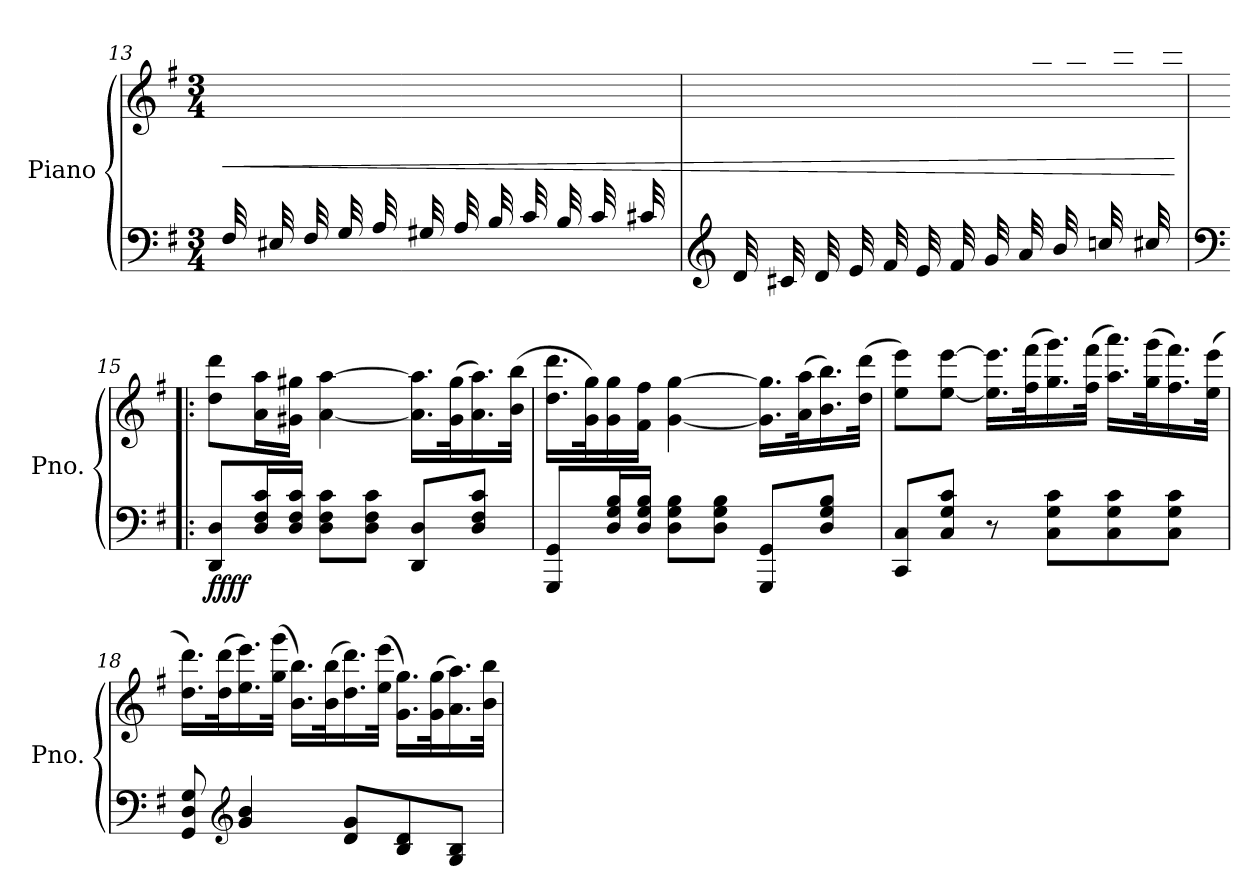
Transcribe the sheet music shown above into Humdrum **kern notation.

**kern	**kern	**dynam
*part1	*part1	*part1
*staff2	*staff1	*staff1/2
*I"Piano	*	*
*I'Pno.	*	*
!!LO:LB:g=z
*clefF4	*clefG2	*
*k[f#]	*k[f#]	*
*M3/4	*M3/4	*
=13	=13	=13
!	!	!LO:HP:b
*	*^	*
32F#/LLL	2.ryy	32ryy	<
32ryy	.	32f#\	.
32E#X/	.	32ryy	.
32ryy	.	32e#X\	.
32F#/	.	32ryy	.
32ryy	.	32f#\	.
32G/	.	32ryy	.
32ryy	.	32g\	.
32A/	.	32ryy	.
32ryy	.	32a\	.
32G#X/	.	32ryy	.
32ryy	.	32g#X\	.
32A/	.	32ryy	.
32ryy	.	32a\	.
32B/	.	32ryy	.
32ryy	.	32b\	.
32c/	.	32ryy	.
32ryy	.	32cc\	.
32B/	.	32ryy	.
32ryy	.	32b\	.
32c/	.	32ryy	.
32ryy	.	32cc\	.
32c#X/	.	32ryy	.
32ryy	.	32cc#X\JJJ	.
=14	=14	=14	=14
*clefG2	*	*	*
32d/LLL	2.ryy	32ryy	.
32ryy	.	32dd\	.
32c#X/	.	32ryy	.
32ryy	.	32cc#X\	.
32d/	.	32ryy	.
32ryy	.	32dd\	.
32e/	.	32ryy	.
32ryy	.	32ee\	.
32f#/	.	32ryy	.
32ryy	.	32ff#\	.
32e/	.	32ryy	.
32ryy	.	32ee\	.
32f#/	.	32ryy	.
32ryy	.	32ff#\	.
32g/	.	32ryy	.
32ryy	.	32gg\	.
32a/	.	32ryy	.
32ryy	.	32aa\	.
32b/	.	32ryy	.
32ryy	.	32bb\	.
32ccn/	.	32ryy	.
32ryy	.	32cccn\	.
32cc#X/	.	32ryy	.
32ryy	.	32ccc#X\JJJ	.
*	*v	*v	*
.	.	[
!!LO:LB:g=z
=15!|:	=15!|:	=15!|:
*clefF4	*	*
!	!	!LO:DY:b=2
!	!	!LO:DY:n=1:b
8DD/ 8D/L	8dd\ 8ddd\L	ff ff
16D/ 16F#/ 16c/L	16a\ 16aa\L	.
16D/ 16F#/ 16c/JJ	16g#X\ 16gg#X\JJ	.
8D\ 8F#\ 8c\L	[4a\ [4aa\	.
8D\ 8F#\ 8c\J	.	.
8DD/ 8D/L	16.a\] 16.aa\]LL	.
.	(>32g#\ 32gg#\K	.
8D/ 8F#/ 8c/J	16.a\ 16.aa\)	.
.	(>32b\ 32bb\JJk	.
=16	=16	=16
8GGG/ 8GG/L	16.dd\ 16.ddd\LL	.
.	32g\ 32gg\K)	.
16D/ 16G/ 16B/L	16g\ 16gg\	.
16D/ 16G/ 16B/JJ	16f#\ 16ff#\JJ	.
8D\ 8G\ 8B\L	[4g\ [4gg\	.
8D\ 8G\ 8B\J	.	.
8GGG/ 8GG/L	16.g\] 16.gg\]LL	.
.	(>32a\ 32aa\K	.
8D/ 8G/ 8B/J	16.b\ 16.bb\)	.
.	(>32dd\ 32ddd\JJk	.
=17	=17	=17
8CC/ 8C/L	8ee\ 8eee\L)	.
8C/ 8G/ 8c/J	[8ee\ [8eee\J	.
8r	16.ee\] 16.eee\]LL	.
.	(>32ff#\ 32fff#\K	.
8C\ 8G\ 8c\L	16.gg\ 16.ggg\)	.
.	(>32ff#\ 32fff#\JJk	.
8C\ 8G\ 8c\	16.aa\ 16.aaa\LL)	.
.	(>32gg\ 32ggg\K	.
8C\ 8G\ 8c\J	16.ff#\ 16.fff#\)	.
.	(>32ee\ 32eee\JJk	.
=18	=18	=18
8GG/ 8D/ 8G/	16.dd\ 16.ddd\LL)	.
.	(>32dd\ 32ddd\K	.
*clefG2	*	*
4g/ 4b/	16.ee\ 16.eee\)	.
.	(>32gg\ 32ggg\JJk	.
.	16.b\ 16.bb\LL)	.
.	(>32b\ 32bb\K	.
8d/ 8g/L	16.dd\ 16.ddd\)	.
.	(>32ee\ 32eee\JJk	.
8B/ 8d/	16.g\ 16.gg\LL)	.
.	(>32g\ 32gg\K	.
8G/ 8B/J	16.a\ 16.aa\)	.
.	32b\ 32bb\JJk	.
=	=	=
*-	*-	*-
